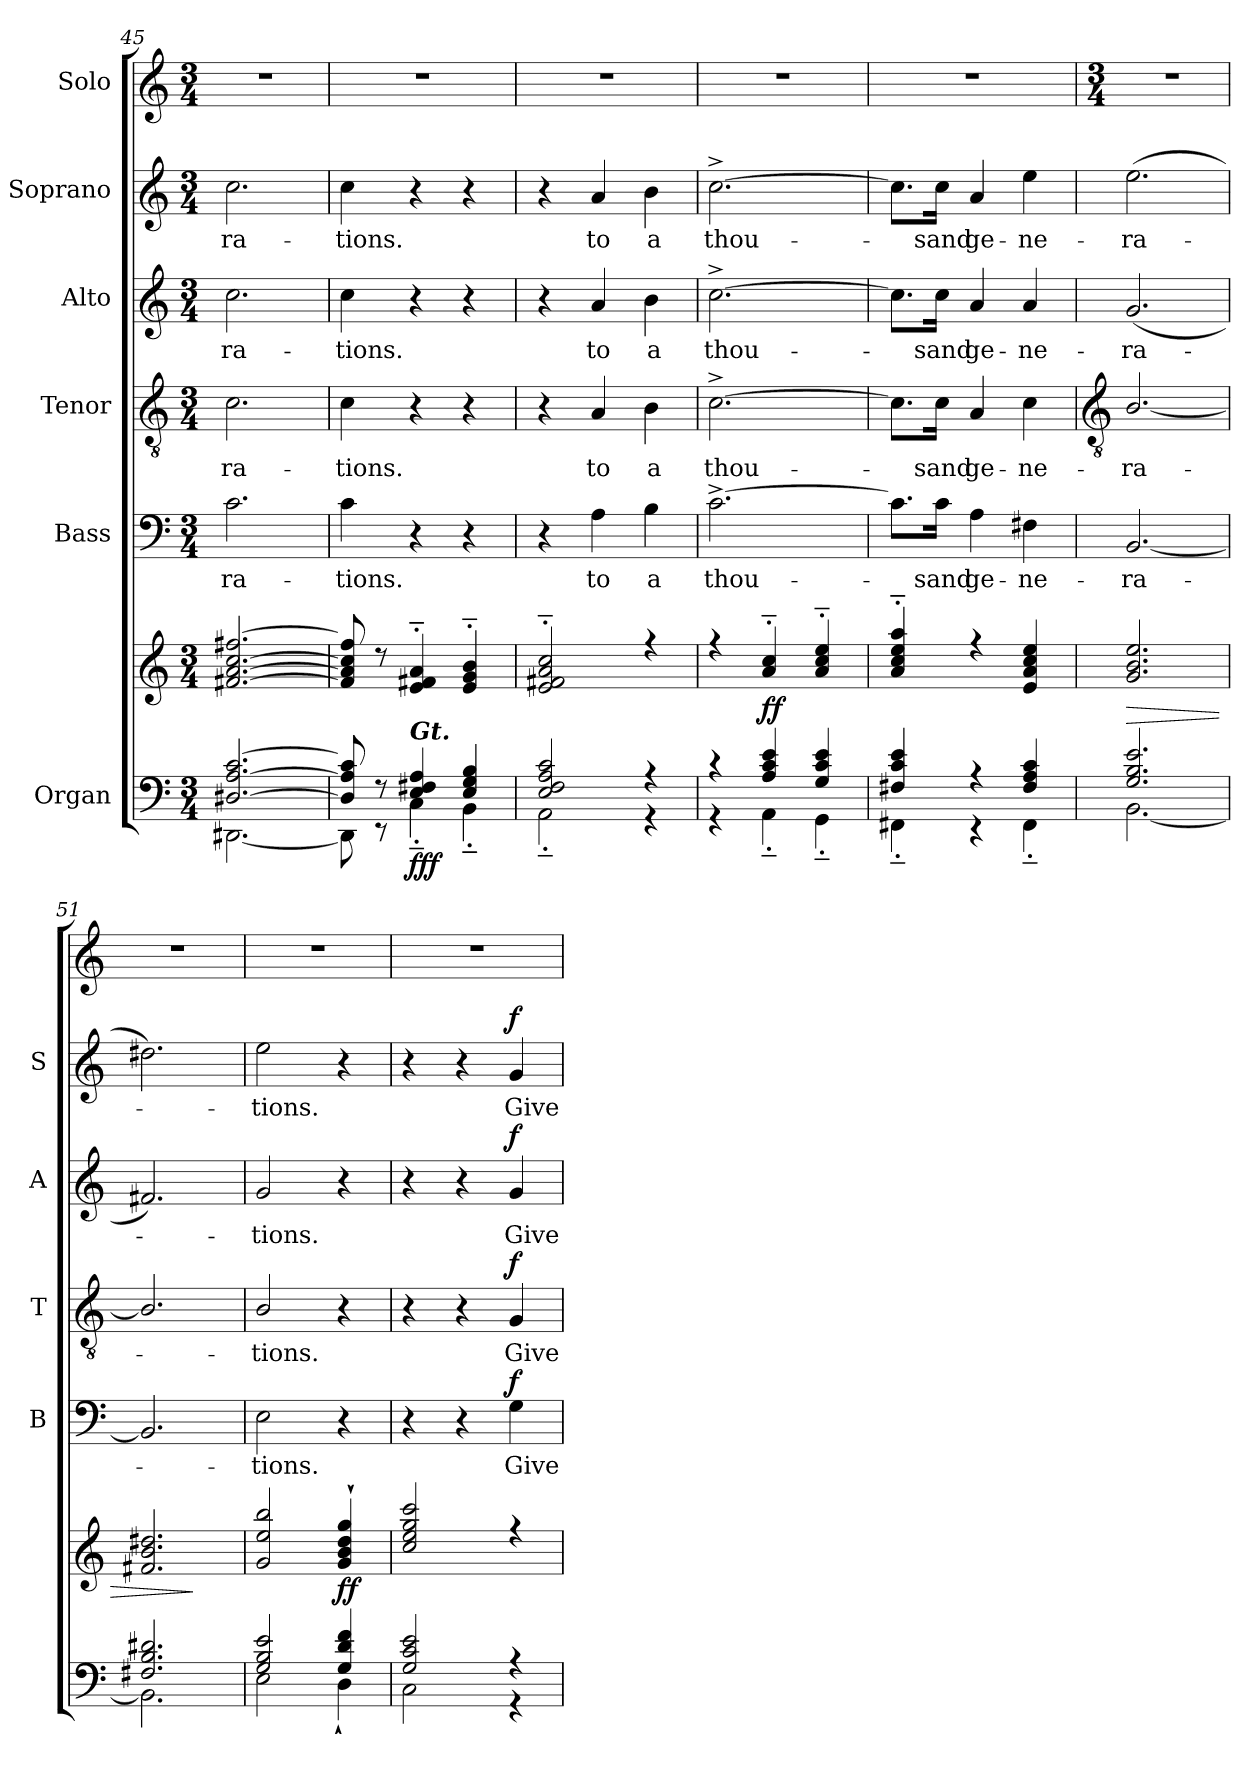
**kern	**kern	**dynam	**kern	**text	**dynam	**kern	**text	**dynam	**kern	**text	**dynam	**kern	**text	**dynam	**kern
*part6	*part6	*part6	*part5	*part5	*part5	*part4	*part4	*part4	*part3	*part3	*part3	*part2	*part2	*part2	*part1
*staff7	*staff6	*staff6/7	*staff5	*staff5	*staff5	*staff4	*staff4	*staff4	*staff3	*staff3	*staff3	*staff2	*staff2	*staff2	*staff1
*I"Organ	*	*	*I"Bass	*	*	*I"Tenor	*	*	*I"Alto	*	*	*I"Soprano	*	*	*I"Solo
*	*	*	*I'B	*	*	*I'T	*	*	*I'A	*	*	*I'S	*	*	*
*clefF4	*clefG2	*	*clefF4	*	*	*clefGv2	*	*	*clefG2	*	*	*clefG2	*	*	*clefG2
*k[]	*k[]	*	*k[]	*	*	*k[]	*	*	*k[]	*	*	*k[]	*	*	*k[]
*C:	*C:	*	*C:	*	*	*C:	*	*	*C:	*	*	*C:	*	*	*C:
*M3/4	*M3/4	*	*M3/4	*	*	*M3/4	*	*	*M3/4	*	*	*M3/4	*	*	*M3/4
=45	=45	=45	=45	=45	=45	=45	=45	=45	=45	=45	=45	=45	=45	=45	=45
*^	*^	*	*	*	*	*	*	*	*	*	*	*	*	*	*
!	!	!	!LO:N:vis=1	!	!	!LO:LY:b	!	!	!LO:LY:b	!	!	!LO:LY:b	!	!	!LO:LY:b	!	!
[2.D#X/ [2.A/ [2.c/	[2.DD#X\	[2.f#X [2.a [2.cc [2.ff#X	2.ryy	.	2.c	-ra-	.	2.c	-ra-	.	2.cc	-ra-	.	2.cc	-ra-	.	2.r
=46	=46	=46	=46	=46	=46	=46	=46	=46	=46	=46	=46	=46	=46	=46	=46	=46	=46
!	!	!	!LO:N:vis=1	!	!	!LO:LY:b	!	!	!LO:LY:b	!	!	!LO:LY:b	!	!	!LO:LY:b	!	!
8D#/] 8A/] 8c/]	8DD#\]	8f#] 8a] 8cc] 8ff#]	2.ryy	.	4c	-tions.	.	4c	-tions.	.	4cc	-tions.	.	4cc	-tions.	.	2.r
8r	8r	8r	.	.	.	.	.	.	.	.	.	.	.	.	.	.	.
!LO:TX:a:Bi:t=Gt.	!	!	!	!	!	!	!	!	!	!	!	!	!	!	!	!	!
!	!	!	!	!LO:DY:b=2	!	!	!	!	!	!	!	!	!	!	!	!	!
!	!	!	!	!LO:DY:n=1:b=2	!	!	!	!	!	!	!	!	!	!	!	!	!
!	!	!	!	!LO:DY:n=2:b	!	!	!	!	!	!	!	!	!	!	!	!	!
4E/ 4F#X/ 4A/	4C'~\	4e'~ 4f#'~ 4a'~	.	f f f	4r	.	.	4r	.	.	4r	.	.	4r	.	.	.
4E/ 4G/ 4B/	4BB'~\	4e'~ 4g'~ 4b'~	.	.	4r	.	.	4r	.	.	4r	.	.	4r	.	.	.
=47	=47	=47	=47	=47	=47	=47	=47	=47	=47	=47	=47	=47	=47	=47	=47	=47	=47
!	!	!	!LO:N:vis=1	!	!	!	!	!	!	!	!	!	!	!	!	!	!
2E/ 2F/ 2A/ 2c/	2AA'~\	2e'~ 2f#X'~ 2a'~ 2cc'~	2.ryy	.	4r	.	.	4r	.	.	4r	.	.	4r	.	.	2.r
!	!	!	!	!	!	!LO:LY:b	!	!	!LO:LY:b	!	!	!LO:LY:b	!	!	!LO:LY:b	!	!
.	.	.	.	.	4A	to	.	4A	to	.	4a	to	.	4a	to	.	.
!	!	!	!	!	!	!LO:LY:b	!	!	!LO:LY:b	!	!	!LO:LY:b	!	!	!LO:LY:b	!	!
4r	4r	4r	.	.	4B	a	.	4B	a	.	4b	a	.	4b	a	.	.
=48	=48	=48	=48	=48	=48	=48	=48	=48	=48	=48	=48	=48	=48	=48	=48	=48	=48
!	!	!	!LO:N:vis=1	!	!	!LO:LY:b	!	!	!LO:LY:b	!	!	!LO:LY:b	!	!	!LO:LY:b	!	!
4r	4r	4r	2.ryy	.	[2.c^	thou-	.	[2.c^	thou-	.	[2.cc^	thou-	.	[2.cc^	thou-	.	2.r
!	!	!	!	!LO:DY:b	!	!	!	!	!	!	!	!	!	!	!	!	!
4A/ 4c/ 4e/	4AA'~\	4a'~ 4cc'~	.	ff	.	.	.	.	.	.	.	.	.	.	.	.	.
4G/ 4c/ 4e/	4GG'~\	4a'~ 4cc'~ 4ee'~	.	.	.	.	.	.	.	.	.	.	.	.	.	.	.
=49	=49	=49	=49	=49	=49	=49	=49	=49	=49	=49	=49	=49	=49	=49	=49	=49	=49
!	!	!	!LO:N:vis=1	!	!	!	!	!	!	!	!	!	!	!	!	!	!
4F#X/ 4c/ 4e/	4FF#X'~\	4a'~ 4cc'~ 4ee'~ 4aa'~	2.ryy	.	8.c\L]	.	.	8.c\L]	.	.	8.cc\L]	.	.	8.cc\L]	.	.	2.r
!	!	!	!	!	!	!LO:LY:b	!	!	!LO:LY:b	!	!	!LO:LY:b	!	!	!LO:LY:b	!	!
.	.	.	.	.	16c\Jk	sand	.	16c\Jk	sand	.	16cc\Jk	sand	.	16cc\Jk	sand	.	.
!	!	!	!	!	!	!LO:LY:b	!	!	!LO:LY:b	!	!	!LO:LY:b	!	!	!LO:LY:b	!	!
4r	4r	4r	.	.	4A	ge-	.	4A	ge-	.	4a	ge-	.	4a	ge-	.	.
!	!	!	!	!	!	!LO:LY:b	!	!	!LO:LY:b	!	!	!LO:LY:b	!	!	!LO:LY:b	!	!
4F#/ 4A/ 4c/	4FF#'~\	4e 4a 4cc 4ee	.	.	4F#X	-ne-	.	4c	-ne-	.	4a	-ne-	.	4ee	-ne-	.	.
!!LO:LB:g=z
=50	=50	=50	=50	=50	=50	=50	=50	=50	=50	=50	=50	=50	=50	=50	=50	=50	=50
*	*	*	*	*	*	*	*	*clefGv2	*	*	*	*	*	*	*	*	*
*	*	*	*	*	*	*	*	*	*	*	*	*	*	*	*	*	*M3/4
!	!	!	!LO:N:vis=1	!LO:HP:b	!	!LO:LY:b	!	!	!LO:LY:b	!	!	!LO:LY:b	!	!	!LO:LY:b	!	!
2.G/ 2.B/ 2.e/	[2.BB\	2.g 2.b 2.ee	2.ryy	>	[2.BB	-ra-	.	[2.B/	-ra-	.	(<2.g	-ra-	.	(>2.ee	-ra-	.	2.r
=51	=51	=51	=51	=51	=51	=51	=51	=51	=51	=51	=51	=51	=51	=51	=51	=51	=51
!	!	!	!LO:N:vis=1	!	!	!	!	!	!	!	!	!	!	!	!	!	!
2.F#X/ 2.B/ 2.d#X/	2.BB\]	2.f#X 2.b 2.dd#X	2.ryy	.	2.BB]	.	.	2.B/]	.	.	2.f#X)	.	.	2.dd#X)	.	.	2.r
*v	*v	*	*	*	*	*	*	*	*	*	*	*	*	*	*	*	*
*	*v	*v	*	*	*	*	*	*	*	*	*	*	*	*	*	*
.	.	]	.	.	.	.	.	.	.	.	.	.	.	.	.
=52	=52	=52	=52	=52	=52	=52	=52	=52	=52	=52	=52	=52	=52	=52	=52
*^	*^	*	*	*	*	*	*	*	*	*	*	*	*	*	*
!	!	!	!LO:N:vis=1	!	!	!LO:LY:b	!	!	!LO:LY:b	!	!	!LO:LY:b	!	!	!LO:LY:b	!	!
2G/ 2B/ 2e/	2E\	2g 2ee 2bb	2.ryy	.	2E	tions.	.	2B/	tions.	.	2g	tions.	.	2ee	tions.	.	2.r
!	!	!	!	!LO:DY:b	!	!	!	!	!	!	!	!	!	!	!	!	!
4G/ 4d/ 4f/	4D`\	4g` 4b` 4dd` 4gg`	.	ff	4r	.	.	4r	.	.	4r	.	.	4r	.	.	.
=53	=53	=53	=53	=53	=53	=53	=53	=53	=53	=53	=53	=53	=53	=53	=53	=53	=53
!	!	!	!LO:N:vis=1	!	!	!	!	!	!	!	!	!	!	!	!	!	!
2G/ 2c/ 2e/	2C\	2cc 2ee 2gg 2ccc	2.ryy	.	4r	.	.	4r	.	.	4r	.	.	4r	.	.	2.r
.	.	.	.	.	4r	.	.	4r	.	.	4r	.	.	4r	.	.	.
!	!	!	!	!	!	!LO:LY:b	!LO:DY:b	!	!LO:LY:b	!LO:DY:b	!	!LO:LY:b	!LO:DY:b	!	!LO:LY:b	!LO:DY:b	!
4r	4r	4r	.	.	4G	Give	f	4G	Give	f	4g	Give	f	4g	Give	f	.
*v	*v	*	*	*	*	*	*	*	*	*	*	*	*	*	*	*	*
*	*v	*v	*	*	*	*	*	*	*	*	*	*	*	*	*	*
=	=	=	=	=	=	=	=	=	=	=	=	=	=	=	=
*-	*-	*-	*-	*-	*-	*-	*-	*-	*-	*-	*-	*-	*-	*-	*-
